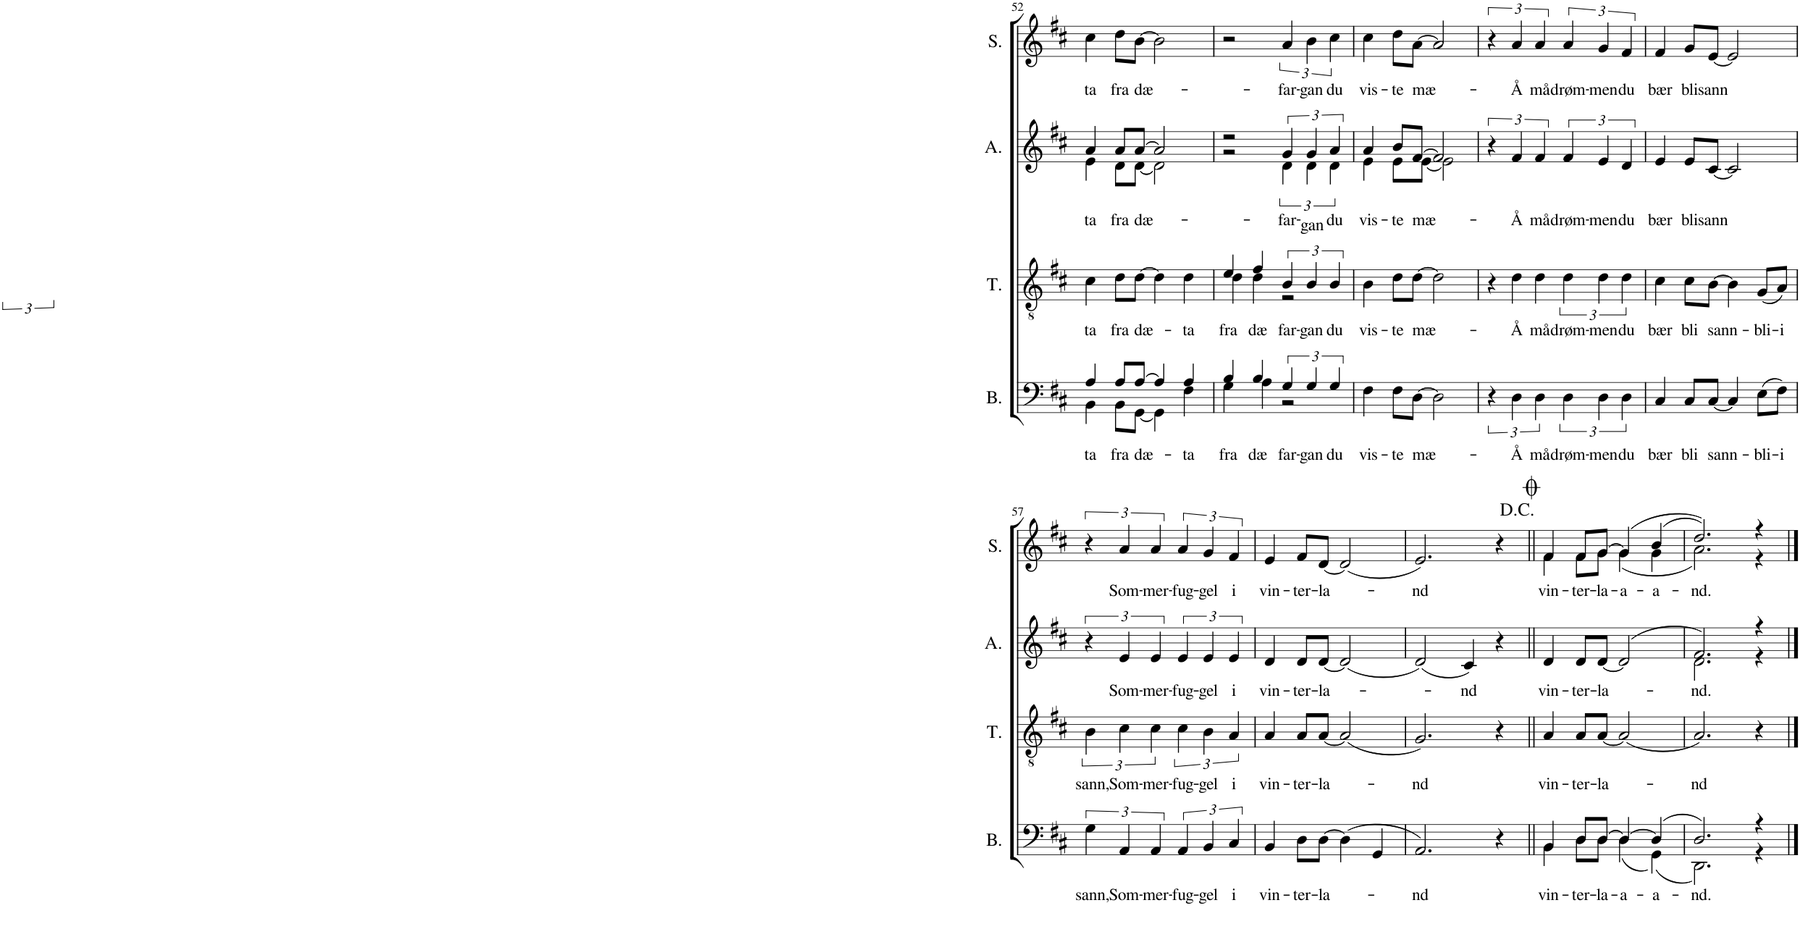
**kern	**text	**kern	**text	**kern	**text	**kern	**text
*part4	*part4	*part3	*part3	*part2	*part2	*part1	*part1
*staff4	*staff4	*staff3	*staff3	*staff2	*staff2	*staff1	*staff1
*I"Bass	*	*I"Tenor	*	*I"Alto	*	*I"Soprano	*
*I'B.	*	*I'T.	*	*I'A.	*	*I'S.	*
!!LO:PB:g=z
*clefF4	*	*clefGv2	*	*clefG2	*	*clefG2	*
*k[f#c#]	*	*k[f#c#]	*	*k[f#c#]	*	*k[f#c#]	*
*M4/4	*	*M4/4	*	*M4/4	*	*M4/4	*
=52	=52	=52	=52	=52	=52	=52	=52
!	!LO:LY:b	!	!LO:LY:b	!	!LO:LY:b	!	!LO:LY:b
*^	*	*	*	*^	*	*	*
4A/	4BB\	ta	4c#\	ta	4a/	4e\	ta	4cc#\	ta
!	!	!LO:LY:b	!	!LO:LY:b	!	!	!LO:LY:b	!	!LO:LY:b
8A/L	8BB\L	fra	8d\L	fra	8a/L	8d\L	fra	8dd\L	fra
!	!	!LO:LY:b	!	!LO:LY:b	!	!	!LO:LY:b	!	!LO:LY:b
[8A/J	[8GG\J	dæ-	[8d\J	dæ-	[8a/J	[8d\J	dæ-	[8b\J	dæ-
4A/]	4GG\]	.	4d\]	.	2a/]	2d\]	.	2b\]	.
!	!	!LO:LY:b	!	!LO:LY:b	!	!	!	!	!
4A/	4F#\	ta	4d\	ta	.	.	.	.	.
=53	=53	=53	=53	=53	=53	=53	=53	=53	=53
!	!	!LO:LY:b	!	!LO:LY:b	!	!	!	!	!
*	*	*	*^	*	*	*	*	*	*
4B/	4G\	fra	4e/	4d\	fra	2r	2r	.	2r	.
!	!	!LO:LY:b	!	!	!LO:LY:b	!	!	!	!	!
4B/	4A\	dæ	4f#/	4d\	dæ	.	.	.	.	.
!	!	!LO:LY:b	!	!	!LO:LY:b	!	!	!LO:LY:b	!	!LO:LY:b
6G/	2r	-far-	6B/	2r	-far-	6g/	6d\	-far-	6a/	-far-
!	!	!LO:LY:b	!	!	!LO:LY:b	!	!	!LO:LY:b	!	!LO:LY:b
6G/	.	-gan	6B/	.	-gan	6g/	6d\	-gan	6b\	-gan
!	!	!LO:LY:b	!	!	!LO:LY:b	!	!	!LO:LY:b	!	!LO:LY:b
6G/	.	du	6B/	.	du	6a/	6d\	du	6cc#\	du
*v	*v	*	*	*	*	*	*	*	*	*
*	*	*v	*v	*	*	*	*	*	*
=54	=54	=54	=54	=54	=54	=54	=54	=54
!	!LO:LY:b	!	!LO:LY:b	!	!	!LO:LY:b	!	!LO:LY:b
4F#\	vis-	4B\	vis-	4a/	4e\	vis-	4cc#\	vis-
!	!LO:LY:b	!	!LO:LY:b	!	!	!LO:LY:b	!	!LO:LY:b
8F#\L	-te	8d\L	-te	8b/L	8e\L	-te	8dd\L	-te
!	!LO:LY:b	!	!LO:LY:b	!	!	!LO:LY:b	!	!LO:LY:b
[8D\J	mæ-	[8d\J	mæ-	[8f#/J	[8e\J	mæ-	[8a\J	mæ-
2D\]	.	2d\]	.	2f#/]	2e\]	.	2a/]	.
*	*	*	*	*v	*v	*	*	*
=55	=55	=55	=55	=55	=55	=55	=55
6r	.	6r	.	6r	.	6r	.
!	!LO:LY:b	!	!LO:LY:b	!	!LO:LY:b	!	!LO:LY:b
6D\	Å	6d\	Å	6f#/	Å	6a/	Å
!	!LO:LY:b	!	!LO:LY:b	!	!LO:LY:b	!	!LO:LY:b
6D\	må	6d\	må	6f#/	må	6a/	må
!	!LO:LY:b	!	!LO:LY:b	!	!LO:LY:b	!	!LO:LY:b
6D\	drøm-	6d\	drøm-	6f#/	drøm-	6a/	drøm-
!	!LO:LY:b	!	!LO:LY:b	!	!LO:LY:b	!	!LO:LY:b
6D\	-men	6d\	-men	6e/	-men	6g/	-men
!	!LO:LY:b	!	!LO:LY:b	!	!LO:LY:b	!	!LO:LY:b
6D\	du	6d\	du	6d/	du	6f#/	du
=56	=56	=56	=56	=56	=56	=56	=56
!	!LO:LY:b	!	!LO:LY:b	!	!LO:LY:b	!	!LO:LY:b
4C#/	bær	4c#\	bær	4e/	bær	4f#/	bær
!	!LO:LY:b	!	!LO:LY:b	!	!LO:LY:b	!	!LO:LY:b
8C#/L	bli	8c#\L	bli	8e/L	bli	8g/L	bli
!	!LO:LY:b	!	!LO:LY:b	!	!LO:LY:b	!	!LO:LY:b
[8C#/J	sann-	[8B\J	sann-	[8c#/J	sann	[8e/J	sann
4C#/]	.	4B\]	.	2c#/]	.	2e/]	.
!	!LO:LY:b	!	!LO:LY:b	!	!	!	!
(8E\L	-bli-	(8G/L	-bli-	.	.	.	.
!	!LO:LY:b	!	!LO:LY:b	!	!	!	!
8F#\J)	-i	8A/J)	-i	.	.	.	.
!!LO:LB:g=z
=57	=57	=57	=57	=57	=57	=57	=57
!	!LO:LY:b	!	!LO:LY:b	!	!	!	!
6G\	sann,	6B\	sann,	6r	.	6r	.
!	!LO:LY:b	!	!LO:LY:b	!	!LO:LY:b	!	!LO:LY:b
6AA/	Som-	6c#\	Som-	6e/	Som-	6a/	Som-
!	!LO:LY:b	!	!LO:LY:b	!	!LO:LY:b	!	!LO:LY:b
6AA/	-mer-	6c#\	-mer-	6e/	-mer-	6a/	-mer-
!	!LO:LY:b	!	!LO:LY:b	!	!LO:LY:b	!	!LO:LY:b
6AA/	-fug-	6c#\	-fug-	6e/	-fug-	6a/	-fug-
!	!LO:LY:b	!	!LO:LY:b	!	!LO:LY:b	!	!LO:LY:b
6BB/	-gel	6B\	-gel	6e/	-gel	6g/	-gel
!	!LO:LY:b	!	!LO:LY:b	!	!LO:LY:b	!	!LO:LY:b
6C#/	i	6A/	i	6e/	i	6f#/	i
=58	=58	=58	=58	=58	=58	=58	=58
!	!LO:LY:b	!	!LO:LY:b	!	!LO:LY:b	!	!LO:LY:b
4BB/	vin-	4A/	vin-	4d/	vin-	4e/	vin-
!	!LO:LY:b	!	!LO:LY:b	!	!LO:LY:b	!	!LO:LY:b
8D\L	-ter-	8A/L	-ter-	8d/L	-ter-	8f#/L	-ter-
!	!LO:LY:b	!	!LO:LY:b	!	!LO:LY:b	!	!LO:LY:b
[8D\J	-la-	[8A/J	-la-	[8d/J	-la-	[8d/J	-la-
(4D\]	.	(2A/]	.	(2d/]	.	(2d/]	.
4GG/	.	.	.	.	.	.	.
=59	=59	=59	=59	=59	=59	=59	=59
!	!LO:LY:b	!	!LO:LY:b	!	!	!	!LO:LY:b
2.AA/)	-nd	2.G/)	-nd	(2d/)	.	2.e/)	-nd
!	!	!	!	!	!LO:LY:b	!	!
.	.	.	.	4c#/)	-nd	.	.
4r	.	4r	.	4r	.	4r	.
=60||	=60||	=60||	=60||	=60||	=60||	=60||	=60||
!	!LO:LY:b	!	!LO:LY:b	!	!LO:LY:b	!	!LO:LY:b
*^	*	*	*	*	*	*^	*
4BB/	4BB\	vin-	4A/	vin-	4d/	vin-	4f#/	4f#\	vin-
!	!	!LO:LY:b	!	!LO:LY:b	!	!LO:LY:b	!	!	!LO:LY:b
8D/L	8D\L	-ter-	8A/L	-ter-	8d/L	-ter-	8f#/L	8f#\L	-ter-
!	!	!LO:LY:b	!	!LO:LY:b	!	!LO:LY:b	!	!	!LO:LY:b
[8D/J	8D\J	-la-	[8A/J	-la-	[8d/J	-la-	[8g/J	8g\J	-la-
!	!	!LO:LY:b	!	!	!	!	!	!	!LO:LY:b
4D/_	(4D\	-a-	(2A/]	.	(2d/]	.	(4g/]	(4g\	-a-
!	!	!LO:LY:b	!	!	!	!	!	!	!LO:LY:b
(4D/]	(4GG\)	-a-	.	.	.	.	(4b/	4g\	-a-
=61	=61	=61	=61	=61	=61	=61	=61	=61	=61
!	!	!LO:LY:b	!	!LO:LY:b	!	!LO:LY:b	!	!	!LO:LY:b
*	*	*	*	*	*^	*	*	*	*
2.D/)	2.DD\)	-nd.	2.A/)	-nd	2.f#/)	2.d\	-nd.	2.dd/))	2.a\)	-nd.
4r	4r	.	4r	.	4r	4r	.	4r	4r	.
*	*	*	*	*	*v	*v	*	*	*	*
*v	*v	*	*	*	*	*	*v	*v	*
==	==	==	==	==	==	==	==
*-	*-	*-	*-	*-	*-	*-	*-
